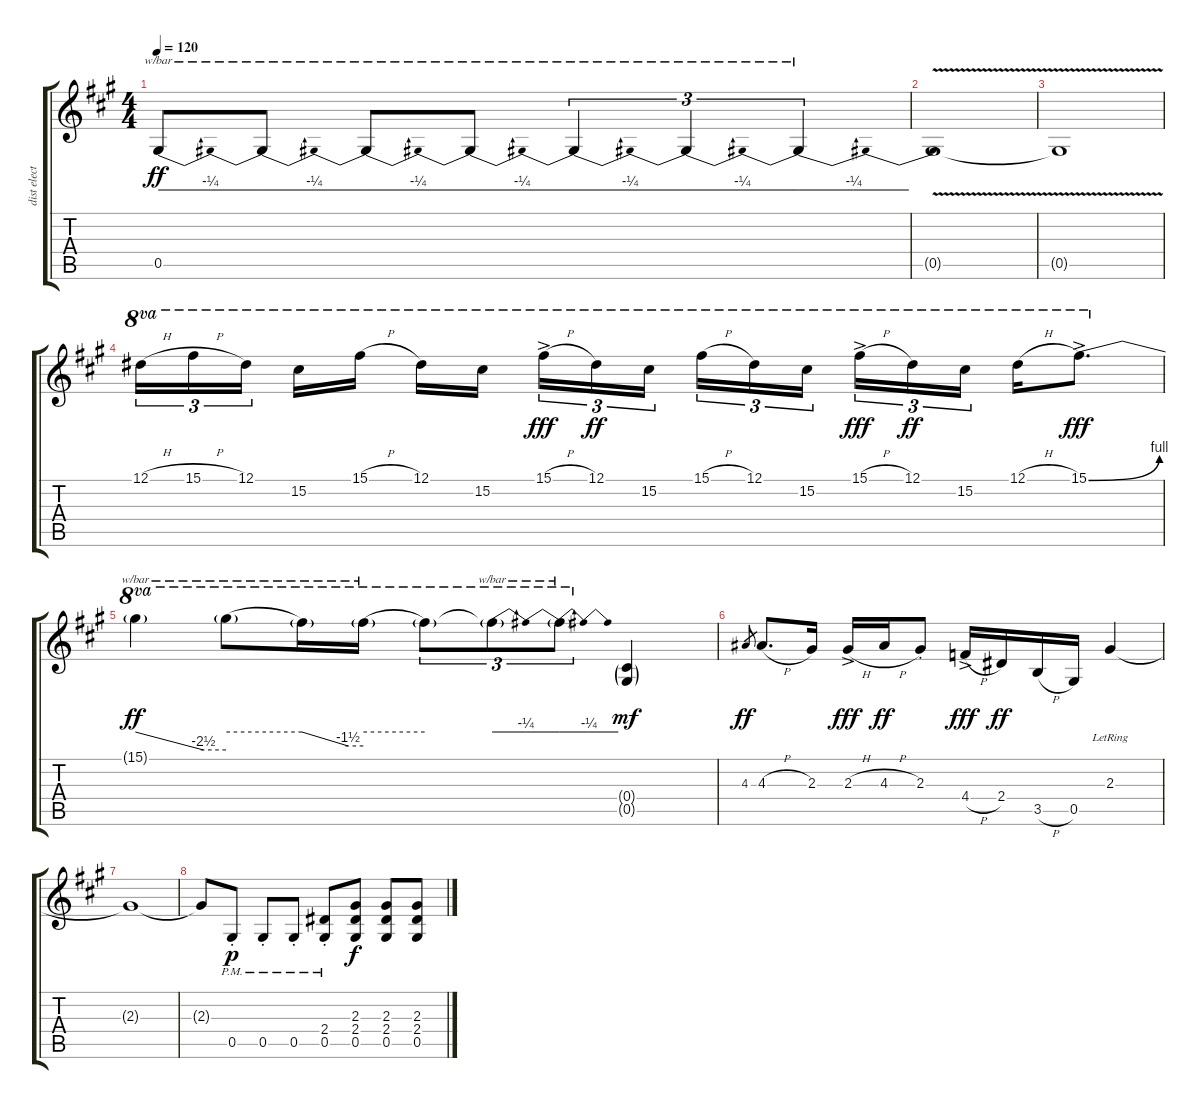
\track ("dist electric (see performance notes)" "dist elect") {instrument overdrivenguitar}
\staff {score tabs}
\tuning (Eb4 Bb3 Gb3 Db3 Ab2 Eb2) {hide}
\ts (4 4)
\tempo 120
\clef g2
\ks a
0.5{t}.8{tbe (dip default 0 0 30 -1 60 0) dy ff} 0.5{t}.8{tbe (dip default 0 0 30 -1 60 0)} 0.5{t}.8{tbe (dip default 0 0 30 -1 60 0)} 0.5{t}.8{tbe (dip default 0 0 30 -1 60 0)} 0.5{t}.4{tu (3 2) tbe (dip default 0 0 30 -1 60 0)} 0.5{t}.4{tu (3 2) tbe (dip default 0 0 30 -1 60 0)} 0.5{t}.4{tu (3 2) tbe (dip default 0 0 30 -1 60 0)} |
0.5{v t}.1 |
0.5{v t}.1 |
12.1{h}.16{tu (3 2) ot 8va} 15.1{h}.16{tu (3 2) ot 8va} 12.1.16{tu (3 2) ot 8va beam splitsecondary} 15.2.16{ot 8va} 15.1{h}.16{ot 8va} 12.1.16{ot 8va} 15.2.16{ot 8va beam splitsecondary} 15.1{h ac}.16{tu (3 2) ot 8va dy fff} 12.1.16{tu (3 2) ot 8va dy ff} 15.2.16{tu (3 2) ot 8va} 15.1{h}.16{tu (3 2) ot 8va} 12.1.16{tu (3 2) ot 8va} 15.2.16{tu (3 2) ot 8va beam splitsecondary} 15.1{h ac}.16{tu (3 2) ot 8va dy fff} 12.1.16{tu (3 2) ot 8va dy ff} 15.2.16{tu (3 2) ot 8va} 12.1{h}.16{ot 8va} 15.1{be (bend 0 0 60 4) ac}.8{d ot 8va dy fff} |
15.1{t}.4{tbe (custom default 0 0 45 -10 60 -10) ot 8va dy ff} 15.1{t}.8{tbe (hold default 0 0 60 0) ot 8va} 15.1{t}.16{tbe (custom default 0 0 45 -6 60 -6) ot 8va} 15.1{t}.16{tbe (hold default 0 0 60 0) ot 8va} 15.1{t}.8{tu (3 2) ot 8va} 15.1{t}.8{tu (3 2) tbe (dip default 0 0 30 -1 60 0) ot 8va} 15.1{t}.8{tu (3 2) tbe (dip default 0 0 30 -1 60 0) ot 8va} (0.4{g} 0.5{g}).4{dy mf} |
4.3.8{gr dy ff} 4.3{h}.8{d} 2.3.16 2.3{h ac}.16{dy fff} 4.3{h}.16{dy ff} 2.3{st}.8 4.4{h ac}.16{dy fff} 2.4.16{dy ff} 3.5{h}.16 0.5.16 2.3{lr}.4 |
2.3{t}.1 |
2.3{t}.8 0.5{pm st}.8{dy p} 0.5{pm st}.8 0.5{pm st}.8 (2.4{pm st} 0.5{pm st}).8 (2.3 2.4 0.5).8{dy f} (2.3 2.4 0.5).8 (2.3 2.4 0.5).8
